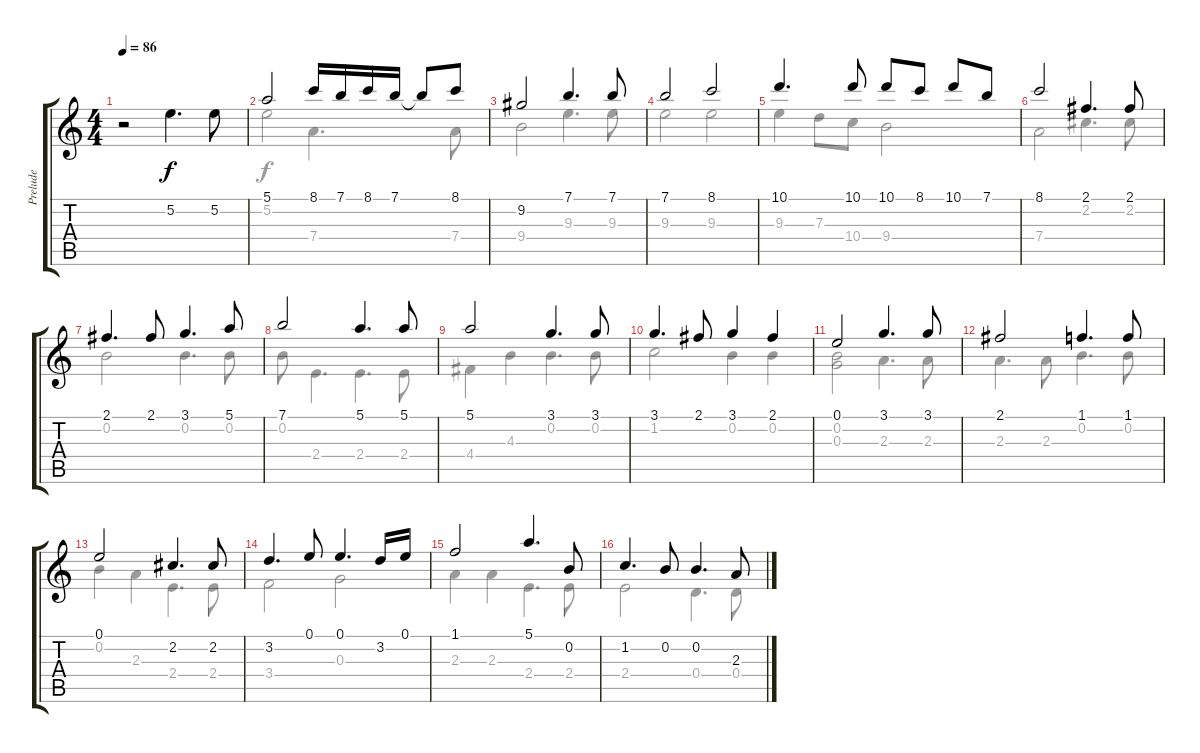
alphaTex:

\track ("Prelude " "Prelude ") {instrument acousticguitarnylon}
\staff {score tabs}
\tuning (E4 B3 G3 D3 A2 E2) {hide}
\voice
\ts (4 4)
\tempo 86
\clef g2
\ks c
r.2{dy f instrument acousticguitarnylon} 5.2.4{d} 5.2.8 |
5.1.2 8.1.16 7.1.16 8.1.16 7.1.16 7.1{t}.8 8.1.8 |
9.2.2 7.1.4{d} 7.1.8 |
7.1.2 8.1.2 |
10.1.4{d} 10.1.8 10.1.8 8.1.8 10.1.8 7.1.8 |
8.1.2 2.1.4{d} 2.1.8 |
2.1.4{d} 2.1.8 3.1.4{d} 5.1.8 |
7.1.2 5.1.4{d} 5.1.8 |
5.1.2 3.1.4{d} 3.1.8 |
3.1.4{d} 2.1.8 3.1.4 2.1.4 |
0.1.2 3.1.4{d} 3.1.8 |
2.1.2 1.1.4{d} 1.1.8 |
0.1.2 2.2.4{d} 2.2.8 |
3.2.4{d} 0.1.8 0.1.4{d} 3.2.16 0.1.16 |
1.1.2 5.1.4{d} 0.2.8 |
1.2.4{d} 0.2.8 0.2.4{d} 2.3.8
\voice
\clef g2
\ottava regular
\simile none
\ks c
|
5.2.2 7.4.4{d} 7.4.8 |
9.4.2 9.3.4{d} 9.3.8 |
9.3.2 9.3.2 |
9.3.4 7.3.8 10.4.8 9.4.2 |
7.4.2 2.2.4{d} 2.2.8 |
0.2.2 0.2.4{d} 0.2.8 |
0.2.8 2.4.4{d} 2.4.4{d} 2.4.8 |
4.4.4 4.3.4 0.2.4{d} 0.2.8 |
1.2.2 0.2.4 0.2.4 |
(0.2 0.3).2 2.3.4{d} 2.3.8 |
2.3.4{d} 2.3.8 0.2.4{d} 0.2.8 |
0.2.4 2.3.4 2.4.4{d} 2.4.8 |
3.4.2 0.3.2 |
2.3.4 2.3.4 2.4.4{d} 2.4.8 |
2.4.2 0.4.4{d} 0.4.8
